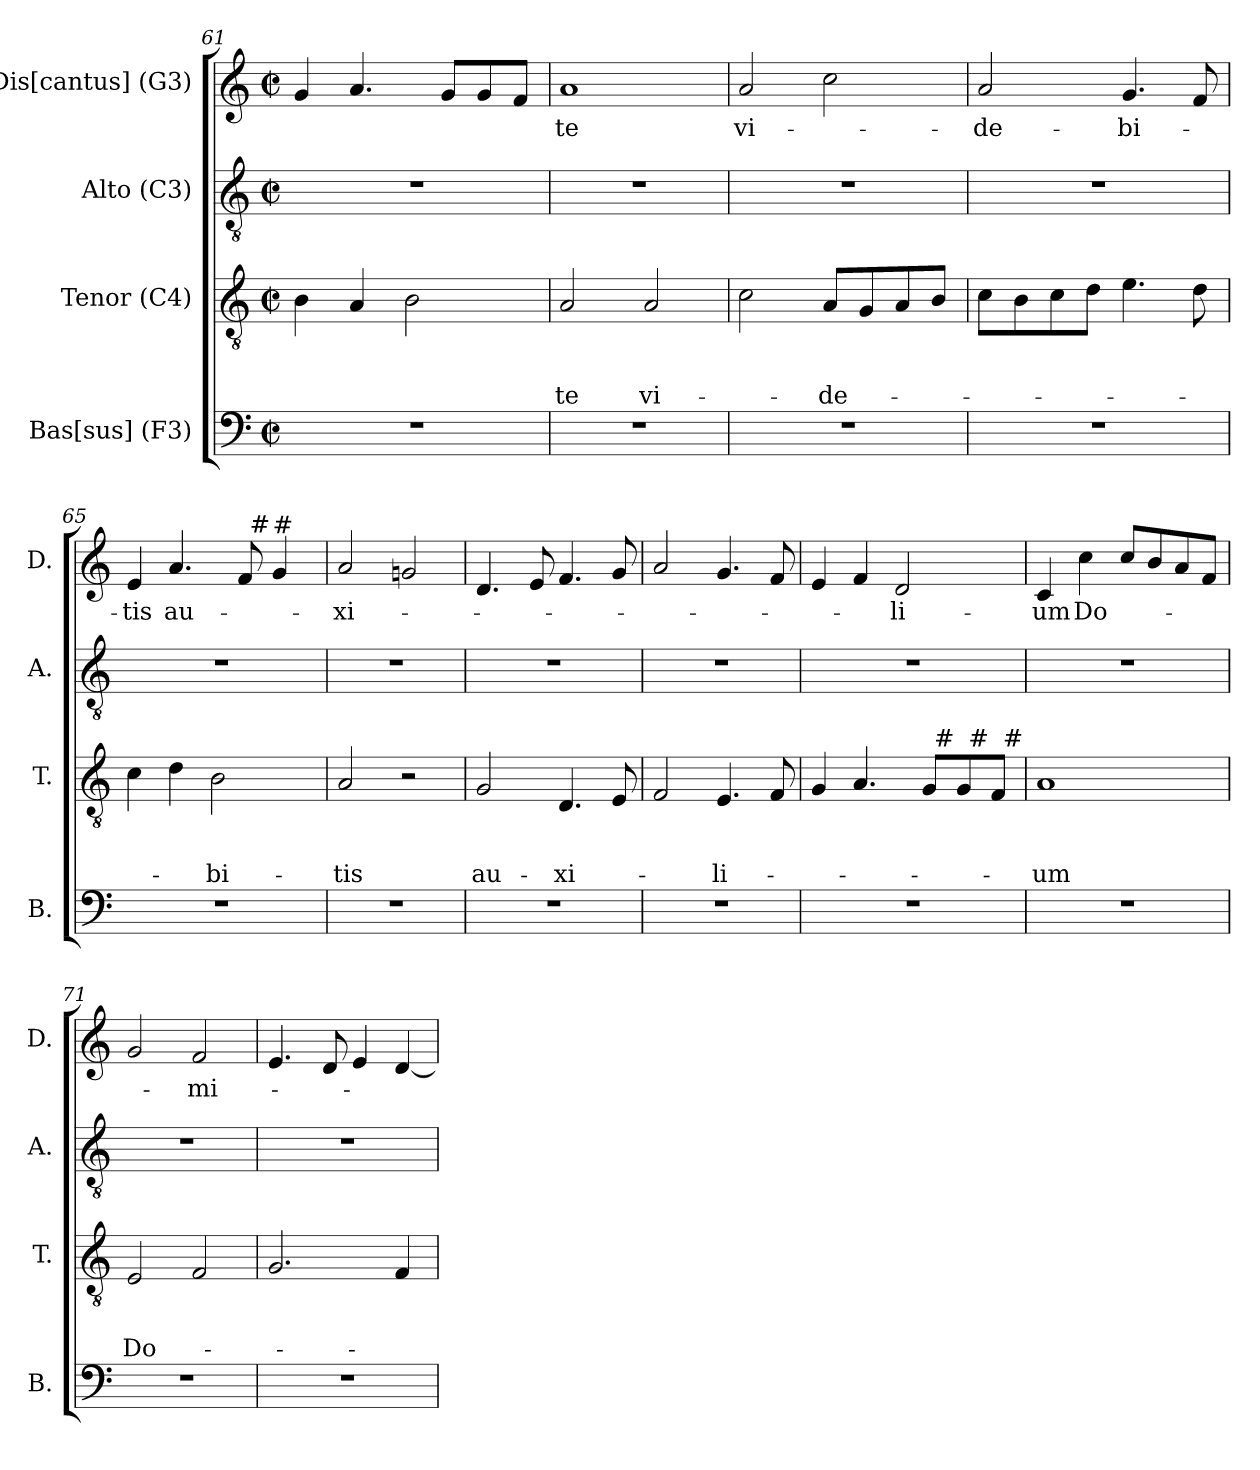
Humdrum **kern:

**kern	**kern	**text	**text	**text	**kern	**kern	**text
*part4	*part3	*part3	*part3	*part3	*part2	*part1	*part1
*staff4	*staff3	*staff3	*staff3	*staff3	*staff2	*staff1	*staff1
*I"Bas[sus] (F3)	*I"Tenor (C4)	*	*	*	*I"Alto (C3)	*I"Dis[cantus] (G3)	*
*I'B.	*I'T.	*	*	*	*I'A.	*I'D.	*
*clefF4	*clefGv2	*	*	*	*clefGv2	*clefG2	*
*k[]	*k[]	*	*	*	*k[]	*k[]	*
*C:	*C:	*	*	*	*C:	*C:	*
*M2/2	*M2/2	*	*	*	*M2/2	*M2/2	*
*met(c|)	*met(c|)	*	*	*	*met(c|)	*met(c|)	*
=61	=61	=61	=61	=61	=61	=61	=61
1r	4B\	.	.	.	1r	4g/	.
.	4A/	.	.	.	.	4.a/	.
.	2B\	.	.	.	.	.	.
.	.	.	.	.	.	8g/L	.
.	.	.	.	.	.	8g/	.
.	.	.	.	.	.	8f/J	.
=62	=62	=62	=62	=62	=62	=62	=62
!	!	!	!	!LO:LY:b	!	!	!LO:LY:b
1r	2A/	.	.	-te	1r	1a	-te
!	!	!	!	!LO:LY:b	!	!	!
.	2A/	.	.	vi-	.	.	.
!!LO:PB:g=z
=63	=63	=63	=63	=63	=63	=63	=63
!	!	!	!	!	!	!	!LO:LY:b
1r	2c\	.	.	.	1r	2a/	vi-
!	!	!	!	!LO:LY:b	!	!	!
.	8A/L	.	.	-de-	.	2cc\	.
.	8G/	.	.	.	.	.	.
.	8A/	.	.	.	.	.	.
.	8B/J	.	.	.	.	.	.
=64	=64	=64	=64	=64	=64	=64	=64
!	!	!	!	!	!	!	!LO:LY:b
1r	8c\L	.	.	.	1r	2a/	-de-
.	8B\	.	.	.	.	.	.
.	8c\	.	.	.	.	.	.
.	8d\J	.	.	.	.	.	.
!	!	!	!	!	!	!	!LO:LY:b
.	4.e\	.	.	.	.	4.g/	-bi-
.	8d\	.	.	.	.	8f/	.
=65	=65	=65	=65	=65	=65	=65	=65
!	!	!	!	!	!	!	!LO:LY:b
*	*	*	*	*	*	*^	*
1r	4c\	.	.	.	1r	4e/	2ryy	-tis
!	!	!	!	!	!	!	!	!LO:LY:b
.	4d\	.	.	.	.	4.a/	.	au-
!	!	!	!	!LO:LY:b	!	!	!	!
.	2B\	.	.	-bi-	.	.	8ryy	.
.	.	.	.	.	.	8f/	32ryy	.
!	!	!	!	!	!	!	!LO:TX:a:t=#	!
.	.	.	.	.	.	.	4ryy	.
!	!	!	!	!	!	!LO:TX:a:t=#	!	!
.	.	.	.	.	.	4g/	.	.
.	.	.	.	.	.	.	16.ryy	.
=66	=66	=66	=66	=66	=66	=66	=66	=66
!	!	!	!	!LO:LY:b	!	!	!	!LO:LY:b
*	*	*	*	*	*	*v	*v	*
1r	2A/	.	.	-tis	1r	2a/	-xi-
.	2r	.	.	.	.	2gn/	.
=67	=67	=67	=67	=67	=67	=67	=67
!	!	!	!	!LO:LY:b	!	!	!
1r	2G/	.	.	au-	1r	4.d/	.
.	.	.	.	.	.	8e/	.
!	!	!	!	!LO:LY:b	!	!	!
.	4.D/	.	.	-xi-	.	4.f/	.
.	8E/	.	.	.	.	8g/	.
=68	=68	=68	=68	=68	=68	=68	=68
1r	2F/	.	.	.	1r	2a/	.
!	!	!	!	!LO:LY:b	!	!	!
.	4.E/	.	.	-li-	.	4.g/	.
.	8F/	.	.	.	.	8f/	.
!!LO:LB:g=z
=69	=69	=69	=69	=69	=69	=69	=69
*	*^	*	*	*	*	*	*
*	*	*^	*	*	*	*	*	*
1r	4G/	2ryy	2ryy	.	.	.	1r	4e/	.
.	4.A/	.	.	.	.	.	.	4f/	.
!	!	!	!	!	!	!	!	!	!LO:LY:b
.	.	8ryy	4ryy	.	.	.	.	2d/	-li-
.	8G/L	32ryy	.	.	.	.	.	.	.
!	!	!LO:TX:a:t=#	!	!	!	!	!	!	!
.	.	4ryy	.	.	.	.	.	.	.
.	8G/	.	32ryy	.	.	.	.	.	.
!	!	!	!LO:TX:a:t=#	!	!	!	!	!	!
.	.	.	8..ryy	.	.	.	.	.	.
.	8F/J	.	.	.	.	.	.	.	.
!	!	!LO:TX:a:t=#	!	!	!	!	!	!	!
.	.	16.ryy	.	.	.	.	.	.	.
=70	=70	=70	=70	=70	=70	=70	=70	=70	=70
!	!	!	!	!	!	!LO:LY:b	!	!	!LO:LY:b
*	*v	*v	*v	*	*	*	*	*	*
1r	1A	.	.	-um	1r	4c/	-um
!	!	!	!	!	!	!	!LO:LY:b
.	.	.	.	.	.	4cc\	Do-
.	.	.	.	.	.	8cc/L	.
.	.	.	.	.	.	8b/	.
.	.	.	.	.	.	8a/	.
.	.	.	.	.	.	8f/J	.
=71	=71	=71	=71	=71	=71	=71	=71
!	!	!	!	!LO:LY:b	!	!	!
1r	2E/	.	.	Do-	1r	2g/	.
!	!	!	!	!	!	!	!LO:LY:b
.	2F/	.	.	.	.	2f/	-mi-
=72	=72	=72	=72	=72	=72	=72	=72
1r	2.G/	.	.	.	1r	4.e/	.
.	.	.	.	.	.	8d/	.
.	.	.	.	.	.	4e/	.
.	4F/	.	.	.	.	[<4d/	.
=	=	=	=	=	=	=	=
*-	*-	*-	*-	*-	*-	*-	*-
